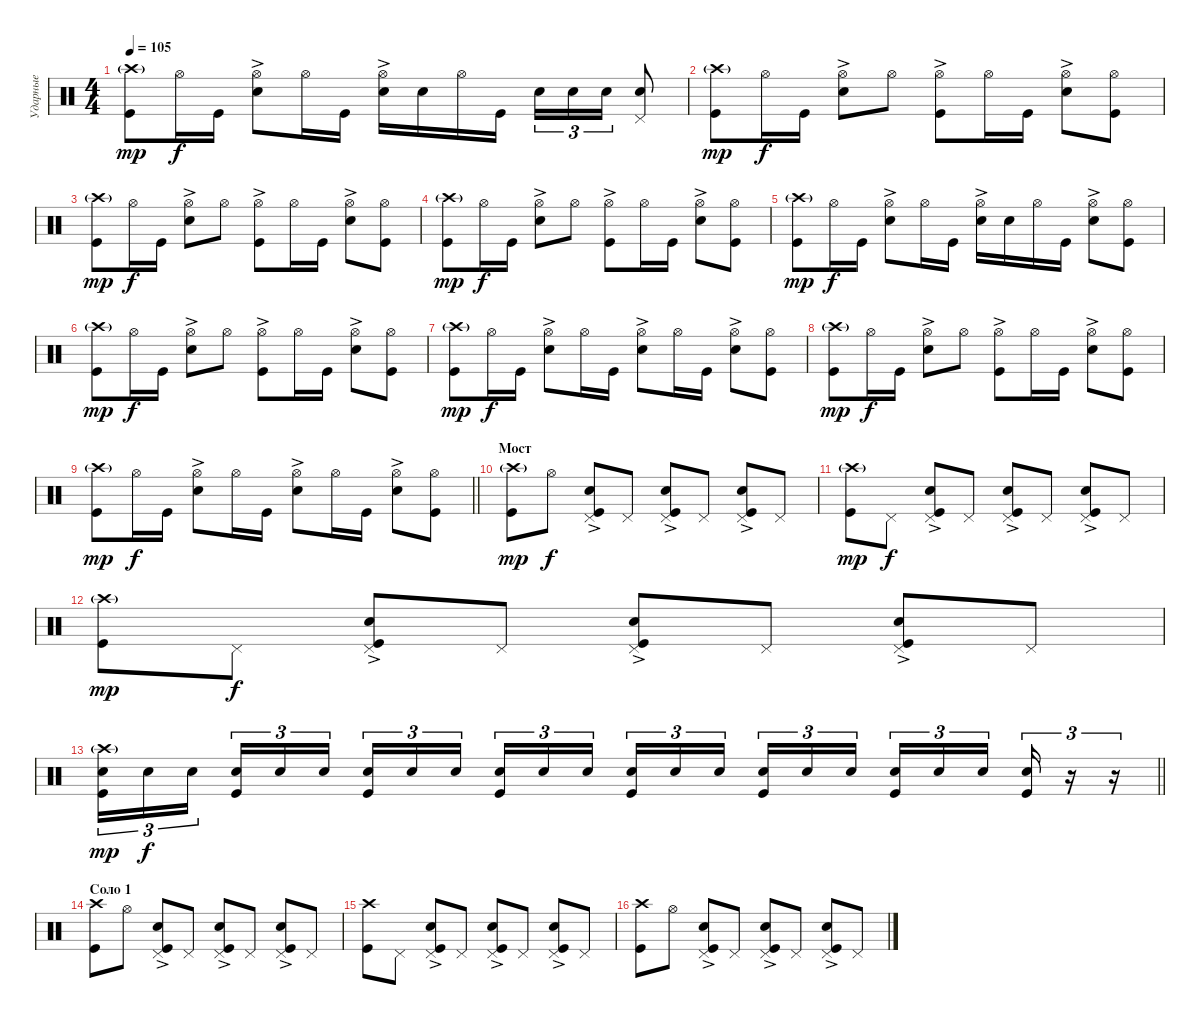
\track ("Ударные" "Ударные") {instrument percussion}
\staff {score}
\articulation defaults
\ts (4 4)
\tempo 105
\clef neutral
\ks c
("Crash high (hit)"{g} "Kick (hit)").8{dy mp} "Hi-Hat (open)".16{dy f} "Kick (hit)".16 ("Hi-Hat (open)"{ac} "Snare (hit) 2").8 "Hi-Hat (open)".16 "Kick (hit)".16 ("Hi-Hat (open)"{ac} "Snare (hit) 2").16 "Snare (hit) 2".16 "Hi-Hat (open)".16 "Kick (hit)".16 "Snare (hit) 2".16{tu (3 2)} "Snare (hit) 2".16{tu (3 2)} "Snare (hit) 2".16{tu (3 2)} ("Pedal Hi-Hat (hit)" "Snare (hit) 2").8 |
("Crash high (hit)"{g} "Kick (hit)").8{dy mp} "Hi-Hat (open)".16{dy f} "Kick (hit)".16 ("Hi-Hat (open)"{ac} "Snare (hit) 2").8 "Hi-Hat (open)".8 ("Hi-Hat (open)"{ac} "Kick (hit)").8 "Hi-Hat (open)".16 "Kick (hit)".16 ("Hi-Hat (open)"{ac} "Snare (hit) 2").8 ("Hi-Hat (open)" "Kick (hit)").8 |
("Crash high (hit)"{g} "Kick (hit)").8{dy mp} "Hi-Hat (open)".16{dy f} "Kick (hit)".16 ("Hi-Hat (open)"{ac} "Snare (hit) 2").8 "Hi-Hat (open)".8 ("Hi-Hat (open)"{ac} "Kick (hit)").8 "Hi-Hat (open)".16 "Kick (hit)".16 ("Hi-Hat (open)"{ac} "Snare (hit) 2").8 ("Hi-Hat (open)" "Kick (hit)").8 |
("Crash high (hit)"{g} "Kick (hit)").8{dy mp} "Hi-Hat (open)".16{dy f} "Kick (hit)".16 ("Hi-Hat (open)"{ac} "Snare (hit) 2").8 "Hi-Hat (open)".8 ("Hi-Hat (open)"{ac} "Kick (hit)").8 "Hi-Hat (open)".16 "Kick (hit)".16 ("Hi-Hat (open)"{ac} "Snare (hit) 2").8 ("Hi-Hat (open)" "Kick (hit)").8 |
("Crash high (hit)"{g} "Kick (hit)").8{dy mp} "Hi-Hat (open)".16{dy f} "Kick (hit)".16 ("Hi-Hat (open)"{ac} "Snare (hit) 2").8 "Hi-Hat (open)".16 "Kick (hit)".16 ("Hi-Hat (open)"{ac} "Snare (hit) 2").16 "Snare (hit) 2".16 "Hi-Hat (open)".16 "Kick (hit)".16 ("Hi-Hat (open)"{ac} "Snare (hit) 2").8 ("Hi-Hat (open)" "Kick (hit)").8 |
("Crash high (hit)"{g} "Kick (hit)").8{dy mp} "Hi-Hat (open)".16{dy f} "Kick (hit)".16 ("Hi-Hat (open)"{ac} "Snare (hit) 2").8 "Hi-Hat (open)".8 ("Hi-Hat (open)"{ac} "Kick (hit)").8 "Hi-Hat (open)".16 "Kick (hit)".16 ("Hi-Hat (open)"{ac} "Snare (hit) 2").8 ("Hi-Hat (open)" "Kick (hit)").8 |
("Crash high (hit)"{g} "Kick (hit)").8{dy mp} "Hi-Hat (open)".16{dy f} "Kick (hit)".16 ("Hi-Hat (open)"{ac} "Snare (hit) 2").8 "Hi-Hat (open)".16 "Kick (hit)".16 ("Hi-Hat (open)"{ac} "Snare (hit) 2").8 "Hi-Hat (open)".16 "Kick (hit)".16 ("Hi-Hat (open)"{ac} "Snare (hit) 2").8 ("Hi-Hat (open)" "Kick (hit)").8 |
("Crash high (hit)"{g} "Kick (hit)").8{dy mp} "Hi-Hat (open)".16{dy f} "Kick (hit)".16 ("Hi-Hat (open)"{ac} "Snare (hit) 2").8 "Hi-Hat (open)".8 ("Hi-Hat (open)"{ac} "Kick (hit)").8 "Hi-Hat (open)".16 "Kick (hit)".16 ("Hi-Hat (open)"{ac} "Snare (hit) 2").8 ("Hi-Hat (open)" "Kick (hit)").8 |
\barLineRight lightlight
("Crash high (hit)"{g} "Kick (hit)").8{dy mp} "Hi-Hat (open)".16{dy f} "Kick (hit)".16 ("Hi-Hat (open)"{ac} "Snare (hit) 2").8 "Hi-Hat (open)".16 "Kick (hit)".16 ("Hi-Hat (open)"{ac} "Snare (hit) 2").8 "Hi-Hat (open)".16 "Kick (hit)".16 ("Hi-Hat (open)"{ac} "Snare (hit) 2").8 ("Hi-Hat (open)" "Kick (hit)").8 |
\section ("" "Мост")
("Crash high (hit)"{g} "Kick (hit)").8{dy mp} "Hi-Hat (open)".8{dy f} ("Pedal Hi-Hat (hit)"{ac} "Snare (hit) 2" "Kick (hit)").8 "Pedal Hi-Hat (hit)".8 ("Pedal Hi-Hat (hit)"{ac} "Snare (hit) 2" "Kick (hit)").8 "Pedal Hi-Hat (hit)".8 ("Pedal Hi-Hat (hit)"{ac} "Snare (hit) 2" "Kick (hit)").8 "Pedal Hi-Hat (hit)".8 |
("Crash high (hit)"{g} "Kick (hit)").8{dy mp} "Pedal Hi-Hat (hit)".8{dy f} ("Pedal Hi-Hat (hit)"{ac} "Snare (hit) 2" "Kick (hit)").8 "Pedal Hi-Hat (hit)".8 ("Pedal Hi-Hat (hit)"{ac} "Snare (hit) 2" "Kick (hit)").8 "Pedal Hi-Hat (hit)".8 ("Pedal Hi-Hat (hit)"{ac} "Snare (hit) 2" "Kick (hit)").8 "Pedal Hi-Hat (hit)".8 |
("Crash high (hit)"{g} "Kick (hit)").8{dy mp} "Pedal Hi-Hat (hit)".8{dy f} ("Pedal Hi-Hat (hit)"{ac} "Snare (hit) 2" "Kick (hit)").8 "Pedal Hi-Hat (hit)".8 ("Pedal Hi-Hat (hit)"{ac} "Snare (hit) 2" "Kick (hit)").8 "Pedal Hi-Hat (hit)".8 ("Pedal Hi-Hat (hit)"{ac} "Snare (hit) 2" "Kick (hit)").8 "Pedal Hi-Hat (hit)".8 |
\barLineRight lightlight
("Crash high (hit)"{g} "Snare (hit) 2" "Kick (hit)").16{tu (3 2) dy mp} "Snare (hit) 2".16{tu (3 2) dy f} "Snare (hit) 2".16{tu (3 2) beam splitsecondary} ("Snare (hit) 2" "Kick (hit)").16{tu (3 2)} "Snare (hit) 2".16{tu (3 2)} "Snare (hit) 2".16{tu (3 2)} ("Snare (hit) 2" "Kick (hit)").16{tu (3 2)} "Snare (hit) 2".16{tu (3 2)} "Snare (hit) 2".16{tu (3 2) beam splitsecondary} ("Snare (hit) 2" "Kick (hit)").16{tu (3 2)} "Snare (hit) 2".16{tu (3 2)} "Snare (hit) 2".16{tu (3 2)} ("Snare (hit) 2" "Kick (hit)").16{tu (3 2)} "Snare (hit) 2".16{tu (3 2)} "Snare (hit) 2".16{tu (3 2) beam splitsecondary} ("Snare (hit) 2" "Kick (hit)").16{tu (3 2)} "Snare (hit) 2".16{tu (3 2)} "Snare (hit) 2".16{tu (3 2)} ("Snare (hit) 2" "Kick (hit)").16{tu (3 2)} "Snare (hit) 2".16{tu (3 2)} "Snare (hit) 2".16{tu (3 2) beam splitsecondary} ("Snare (hit) 2" "Kick (hit)").16{tu (3 2)} r.16{tu (3 2)} r.16{tu (3 2)} |
\section ("" "Соло 1")
("Crash high (hit)" "Kick (hit)").8 "Hi-Hat (open)".8 ("Pedal Hi-Hat (hit)"{ac} "Snare (hit) 2" "Kick (hit)").8 "Pedal Hi-Hat (hit)".8 ("Pedal Hi-Hat (hit)"{ac} "Snare (hit) 2" "Kick (hit)").8 "Pedal Hi-Hat (hit)".8 ("Pedal Hi-Hat (hit)"{ac} "Snare (hit) 2" "Kick (hit)").8 "Pedal Hi-Hat (hit)".8 |
("Crash high (hit)" "Kick (hit)").8 "Pedal Hi-Hat (hit)".8 ("Pedal Hi-Hat (hit)"{ac} "Snare (hit) 2" "Kick (hit)").8 "Pedal Hi-Hat (hit)".8 ("Pedal Hi-Hat (hit)"{ac} "Snare (hit) 2" "Kick (hit)").8 "Pedal Hi-Hat (hit)".8 ("Pedal Hi-Hat (hit)"{ac} "Snare (hit) 2" "Kick (hit)").8 "Pedal Hi-Hat (hit)".8 |
("Crash high (hit)" "Kick (hit)").8 "Hi-Hat (open)".8 ("Pedal Hi-Hat (hit)"{ac} "Snare (hit) 2" "Kick (hit)").8 "Pedal Hi-Hat (hit)".8 ("Pedal Hi-Hat (hit)"{ac} "Snare (hit) 2" "Kick (hit)").8 "Pedal Hi-Hat (hit)".8 ("Pedal Hi-Hat (hit)"{ac} "Snare (hit) 2" "Kick (hit)").8 "Pedal Hi-Hat (hit)".8
